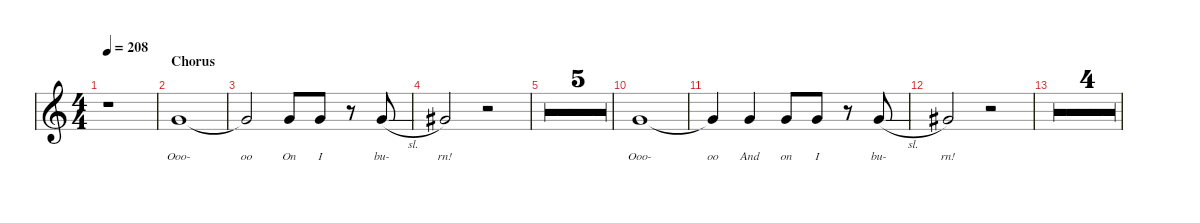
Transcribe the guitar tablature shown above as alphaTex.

\defaultSystemsLayout 4
\hideDynamics
\bracketExtendMode nobrackets
\singleTrackTrackNamePolicy hidden
\multiTrackTrackNamePolicy hidden
\otherSystemsTrackNameOrientation horizontal
\track ("V. Harmony 1" "sng.") {multiBarRest instrument voiceoohs}
\staff {score}
\tuning (Eb4 Bb3 Gb3 Db3 Ab2 Eb2)
\ts (4 4)
\tempo 208
\clef g2
\ks c
r.1{dy mf beam Down} |
\section ("" "Chorus")
4.1.1{lyrics (0 "Ooo-") lyrics (1 "") lyrics (2 "") lyrics (3 "") lyrics (4 "") beam Up} |
4.1{t}.2{lyrics (0 "oo") lyrics (1 "") lyrics (2 "") lyrics (3 "") lyrics (4 "") beam Up} 4.1.8{lyrics (0 "On") lyrics (1 "") lyrics (2 "") lyrics (3 "") lyrics (4 "") beam Up} 4.1.8{lyrics (0 "I") lyrics (1 "") lyrics (2 "") lyrics (3 "") lyrics (4 "") beam Up} r.8{beam Up} 4.1{sl}.8{lyrics (0 "bu-") lyrics (1 "") lyrics (2 "") lyrics (3 "") lyrics (4 "") beam Up} |
5.1{acc #}.2{lyrics (0 "rn!") lyrics (1 "") lyrics (2 "") lyrics (3 "") lyrics (4 "") beam Up} r.2{beam Up} |
r.1{beam Down} |
r.1{beam Down} |
r.1{beam Down} |
r.1{beam Down} |
r.1{beam Down} |
4.1.1{lyrics (0 "Ooo-") lyrics (1 "") lyrics (2 "") lyrics (3 "") lyrics (4 "") beam Up} |
4.1{t}.4{lyrics (0 "oo") lyrics (1 "") lyrics (2 "") lyrics (3 "") lyrics (4 "") beam Up} 4.1.4{lyrics (0 "And") lyrics (1 "") lyrics (2 "") lyrics (3 "") lyrics (4 "") beam Up} 4.1.8{lyrics (0 "on") lyrics (1 "") lyrics (2 "") lyrics (3 "") lyrics (4 "") beam Up} 4.1.8{lyrics (0 "I") lyrics (1 "") lyrics (2 "") lyrics (3 "") lyrics (4 "") beam Up} r.8{beam Up} 4.1{sl}.8{lyrics (0 "bu-") lyrics (1 "") lyrics (2 "") lyrics (3 "") lyrics (4 "") beam Up} |
5.1{acc #}.2{lyrics (0 "rn!") lyrics (1 "") lyrics (2 "") lyrics (3 "") lyrics (4 "") beam Up} r.2{beam Up} |
r.1{beam Down} |
r.1{beam Down} |
r.1{beam Down} |
r.1{beam Down}
